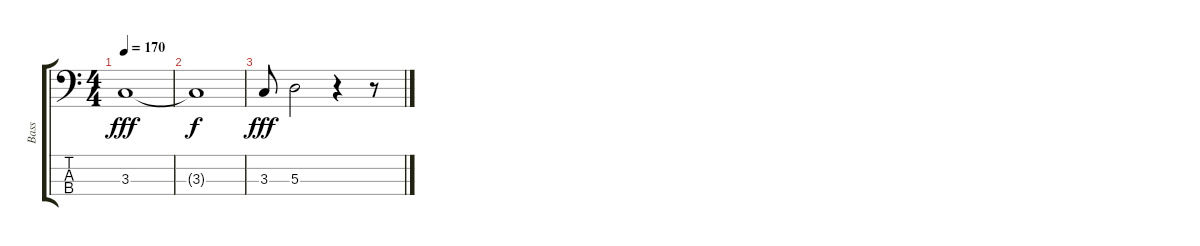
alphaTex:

\track ("Bass" "Bass") {instrument electricbasspick}
\staff {score tabs}
\tuning (G2 D2 A1 E1) {hide}
\ts (4 4)
\tempo 170
\clef f4
\ks c
3.3.1{dy fff} |
3.3{t}.1{dy f} |
3.3.8{dy fff} 5.3.2 r.4 r.8
